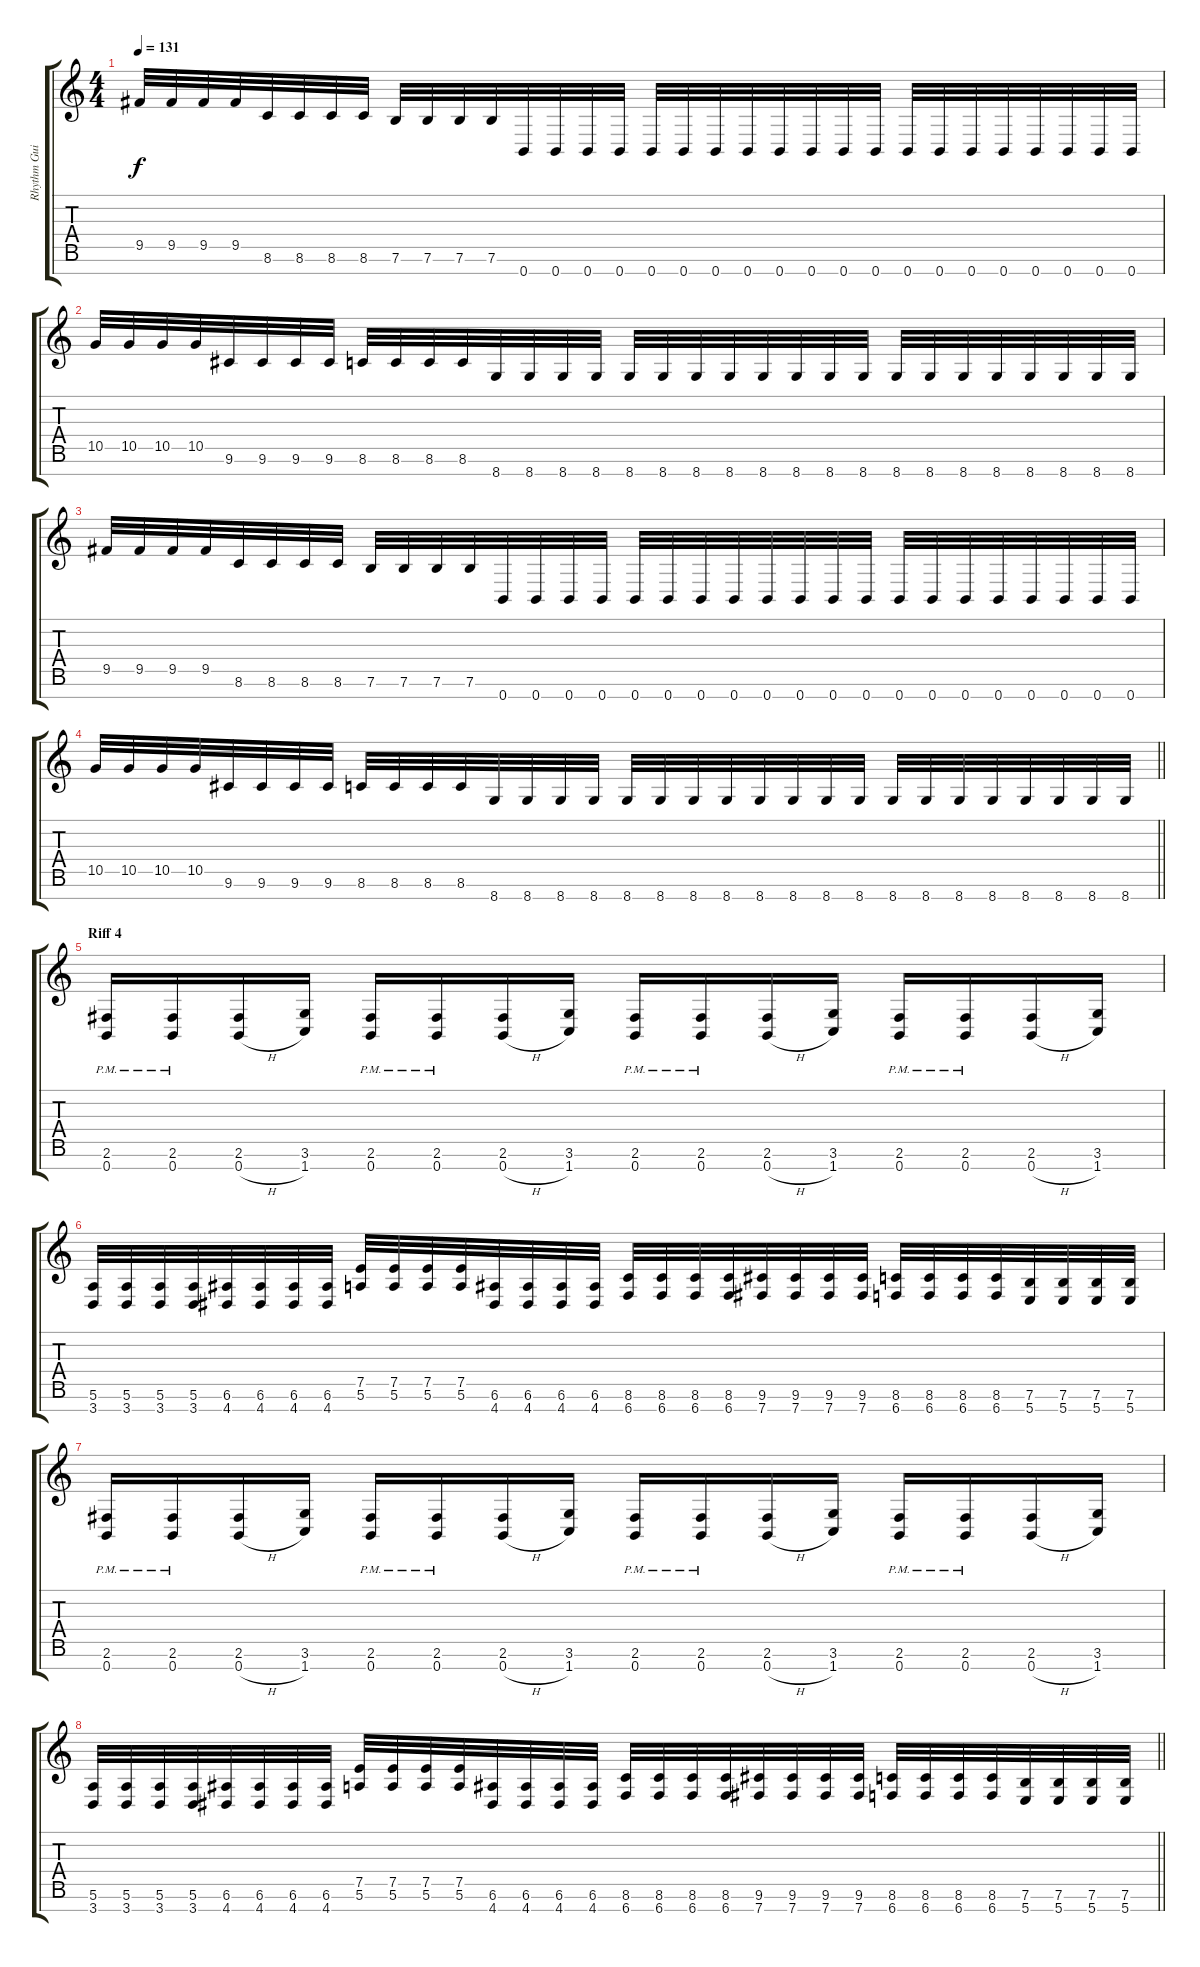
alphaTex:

\track ("Rhythm Guitar 2" "Rhythm Gui") {instrument overdrivenguitar}
\staff {score tabs}
\tuning (E4 B3 G3 D3 A2 E2 B1) {hide}
\ts (4 4)
\tempo 131
\clef g2
\ks c
9.5.32{dy f} 9.5.32 9.5.32 9.5.32 8.6.32 8.6.32 8.6.32 8.6.32 7.6.32 7.6.32 7.6.32 7.6.32 0.7.32 0.7.32 0.7.32 0.7.32 0.7.32 0.7.32 0.7.32 0.7.32 0.7.32 0.7.32 0.7.32 0.7.32 0.7.32 0.7.32 0.7.32 0.7.32 0.7.32 0.7.32 0.7.32 0.7.32 |
10.5.32 10.5.32 10.5.32 10.5.32 9.6.32 9.6.32 9.6.32 9.6.32 8.6.32 8.6.32 8.6.32 8.6.32 8.7.32 8.7.32 8.7.32 8.7.32 8.7.32 8.7.32 8.7.32 8.7.32 8.7.32 8.7.32 8.7.32 8.7.32 8.7.32 8.7.32 8.7.32 8.7.32 8.7.32 8.7.32 8.7.32 8.7.32 |
9.5.32 9.5.32 9.5.32 9.5.32 8.6.32 8.6.32 8.6.32 8.6.32 7.6.32 7.6.32 7.6.32 7.6.32 0.7.32 0.7.32 0.7.32 0.7.32 0.7.32 0.7.32 0.7.32 0.7.32 0.7.32 0.7.32 0.7.32 0.7.32 0.7.32 0.7.32 0.7.32 0.7.32 0.7.32 0.7.32 0.7.32 0.7.32 |
\barLineRight lightlight
10.5.32 10.5.32 10.5.32 10.5.32 9.6.32 9.6.32 9.6.32 9.6.32 8.6.32 8.6.32 8.6.32 8.6.32 8.7.32 8.7.32 8.7.32 8.7.32 8.7.32 8.7.32 8.7.32 8.7.32 8.7.32 8.7.32 8.7.32 8.7.32 8.7.32 8.7.32 8.7.32 8.7.32 8.7.32 8.7.32 8.7.32 8.7.32 |
\section ("" "Riff 4")
(2.6{pm} 0.7{pm}).16 (2.6{pm} 0.7{pm}).16 (2.6 0.7{h}).16 (3.6 1.7).16 (2.6{pm} 0.7{pm}).16 (2.6{pm} 0.7{pm}).16 (2.6 0.7{h}).16 (3.6 1.7).16 (2.6{pm} 0.7{pm}).16 (2.6{pm} 0.7{pm}).16 (2.6 0.7{h}).16 (3.6 1.7).16 (2.6{pm} 0.7{pm}).16 (2.6{pm} 0.7{pm}).16 (2.6 0.7{h}).16 (3.6 1.7).16 |
(5.6 3.7).32 (5.6 3.7).32 (5.6 3.7).32 (5.6 3.7).32 (6.6 4.7).32 (6.6 4.7).32 (6.6 4.7).32 (6.6 4.7).32 (7.5 5.6).32 (7.5 5.6).32 (7.5 5.6).32 (7.5 5.6).32 (6.6 4.7).32 (6.6 4.7).32 (6.6 4.7).32 (6.6 4.7).32 (8.6 6.7).32 (8.6 6.7).32 (8.6 6.7).32 (8.6 6.7).32 (9.6 7.7).32 (9.6 7.7).32 (9.6 7.7).32 (9.6 7.7).32 (8.6 6.7).32 (8.6 6.7).32 (8.6 6.7).32 (8.6 6.7).32 (7.6 5.7).32 (7.6 5.7).32 (7.6 5.7).32 (7.6 5.7).32 |
(2.6{pm} 0.7{pm}).16 (2.6{pm} 0.7{pm}).16 (2.6 0.7{h}).16 (3.6 1.7).16 (2.6{pm} 0.7{pm}).16 (2.6{pm} 0.7{pm}).16 (2.6 0.7{h}).16 (3.6 1.7).16 (2.6{pm} 0.7{pm}).16 (2.6{pm} 0.7{pm}).16 (2.6 0.7{h}).16 (3.6 1.7).16 (2.6{pm} 0.7{pm}).16 (2.6{pm} 0.7{pm}).16 (2.6 0.7{h}).16 (3.6 1.7).16 |
\barLineRight lightlight
(5.6 3.7).32 (5.6 3.7).32 (5.6 3.7).32 (5.6 3.7).32 (6.6 4.7).32 (6.6 4.7).32 (6.6 4.7).32 (6.6 4.7).32 (7.5 5.6).32 (7.5 5.6).32 (7.5 5.6).32 (7.5 5.6).32 (6.6 4.7).32 (6.6 4.7).32 (6.6 4.7).32 (6.6 4.7).32 (8.6 6.7).32 (8.6 6.7).32 (8.6 6.7).32 (8.6 6.7).32 (9.6 7.7).32 (9.6 7.7).32 (9.6 7.7).32 (9.6 7.7).32 (8.6 6.7).32 (8.6 6.7).32 (8.6 6.7).32 (8.6 6.7).32 (7.6 5.7).32 (7.6 5.7).32 (7.6 5.7).32 (7.6 5.7).32
